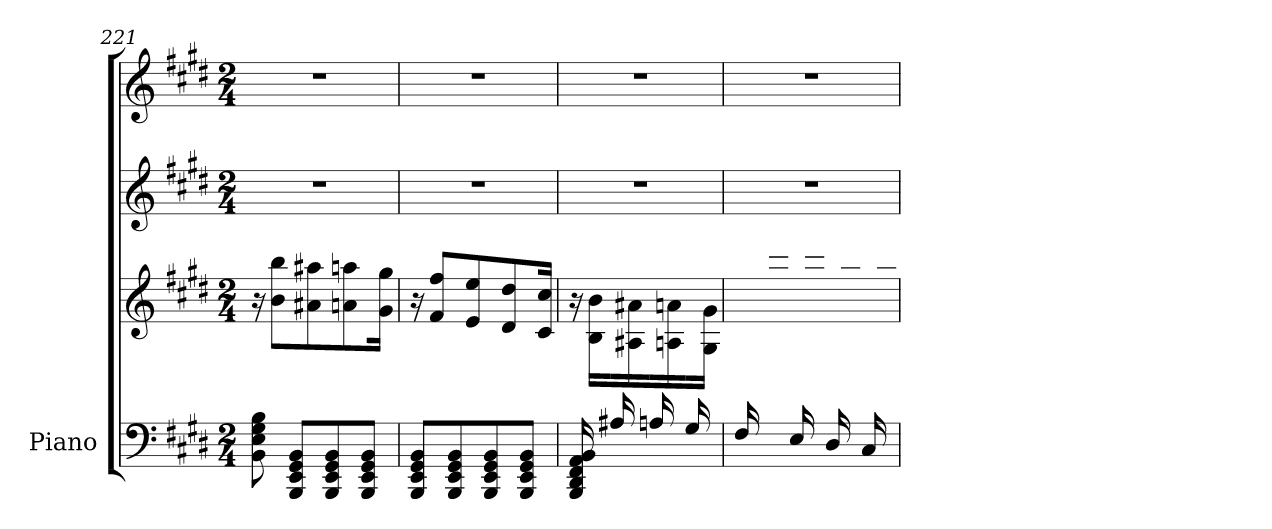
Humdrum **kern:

**kern	**kern	**kern	**kern
*part1	*part1	*part1	*part1
*staff4	*staff3	*staff2	*staff1
*I"Piano	*	*	*
*I'Pno.	*	*	*
!!LO:LB:g=z
*clefF4	*clefG2	*clefG2	*clefG2
*k[f#c#g#d#]	*k[f#c#g#d#]	*k[f#c#g#d#]	*k[f#c#g#d#]
*M2/4	*M2/4	*M2/4	*M2/4
=221	=221	=221	=221
8BB\ 8E\ 8G#\ 8B\	16r	2r	2r
.	8b\ 8bb\L	.	.
8BBB/ 8EE/ 8GG#/ 8BB/L	.	.	.
.	8a#X\ 8aa#X\	.	.
8BBB/ 8EE/ 8GG#/ 8BB/	.	.	.
.	8an\ 8aan\	.	.
8BBB/ 8EE/ 8GG#/ 8BB/J	.	.	.
.	16g#\ 16gg#\Jk	.	.
=222	=222	=222	=222
8BBB/ 8EE/ 8GG#/ 8BB/L	16r	2r	2r
.	8f#/ 8ff#/L	.	.
8BBB/ 8EE/ 8GG#/ 8BB/	.	.	.
.	8e/ 8ee/	.	.
8BBB/ 8EE/ 8GG#/ 8BB/	.	.	.
.	8d#/ 8dd#/	.	.
8BBB/ 8EE/ 8GG#/ 8BB/J	.	.	.
.	16c#/ 16cc#/Jk	.	.
=223	=223	=223	=223
*^	*	*	*
16BBB/ 16DD#/ 16FF#/ 16AA/ 16BB/	8ryy	16r	2r	2r
4..rGGyy	.	16B\ 16b\LL	.	.
.	16A#X/	16ryy	.	.
.	16ryy	16A#X\ 16a#X\	.	.
.	16An/	16ryy	.	.
.	16ryy	16An\ 16an\	.	.
.	16G#/	16ryy	.	.
.	16ryy	16G#\ 16g#\JJ	.	.
=224	=224	=224	=224	=224
2ryy	16F#/LL	16ryy	2r	2r
*	*	*clefF4	*	*
.	16ryy	16F#\ 16f#\	.	.
.	16E/	16ryy	.	.
.	16ryy	16E\ 16e\	.	.
.	16D#/	16ryy	.	.
.	16ryy	16D#\ 16d#\	.	.
.	16C#/	16ryy	.	.
.	16ryy	16C#\ 16c#\JJ	.	.
*v	*v	*	*	*
=	=	=	=
*-	*-	*-	*-
